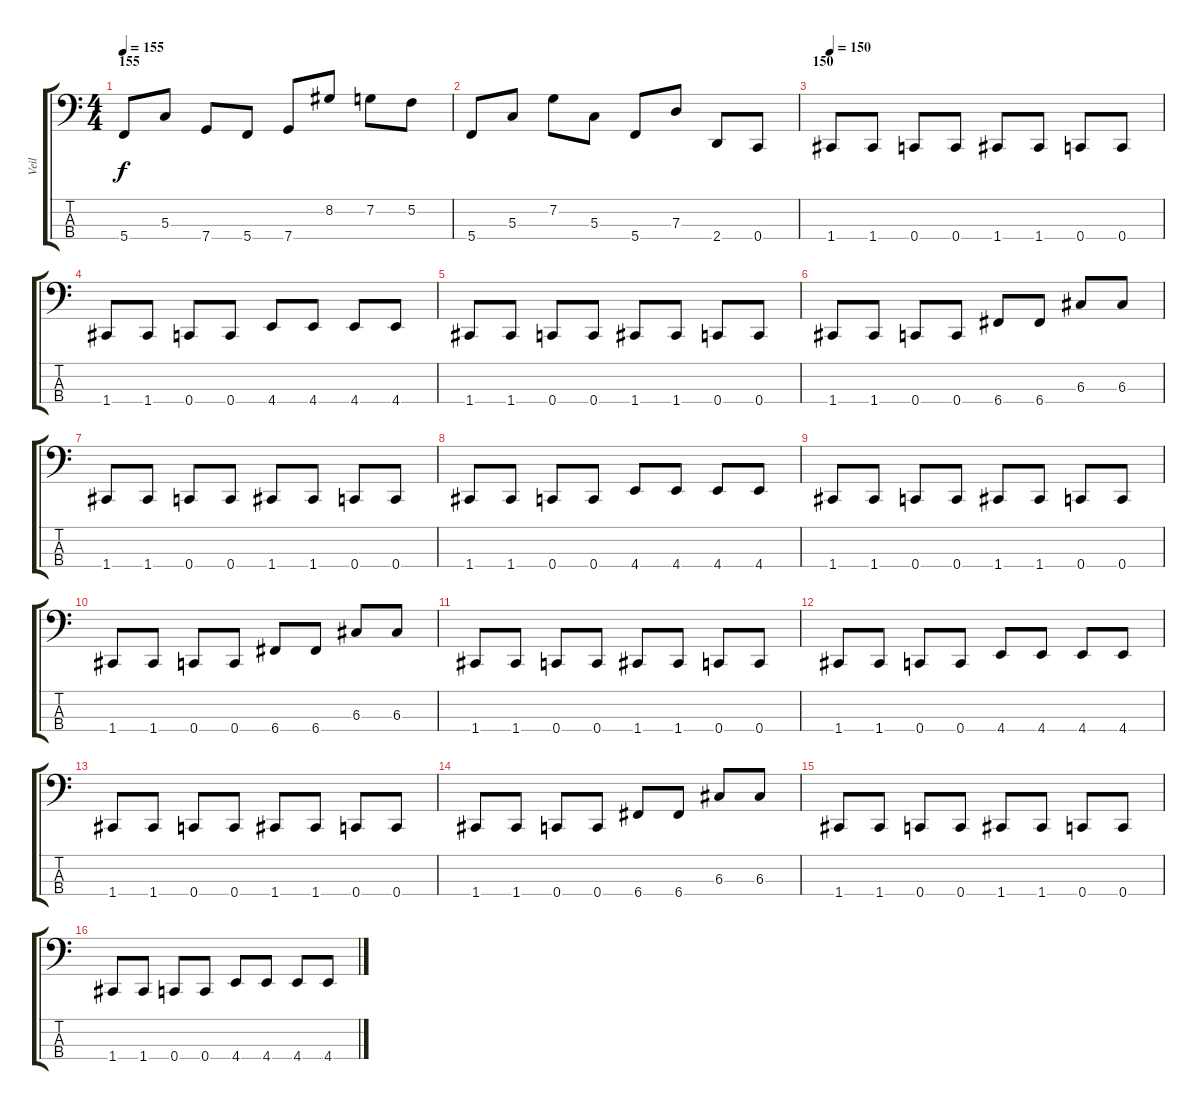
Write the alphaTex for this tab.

\track ("Veil" "Veil") {instrument electricbasspick}
\staff {score tabs}
\tuning (F2 C2 G1 C1) {hide}
\ts (4 4)
\section ("" "155")
\tempo 155
\clef f4
\ks c
5.4.8{dy f} 5.3.8 7.4.8 5.4.8 7.4.8 8.2.8 7.2.8 5.2.8 |
5.4.8 5.3.8 7.2.8 5.3.8 5.4.8 7.3.8 2.4.8 0.4.8 |
\section ("" "150")
\tempo 150
1.4.8 1.4.8 0.4.8 0.4.8 1.4.8 1.4.8 0.4.8 0.4.8 |
1.4.8 1.4.8 0.4.8 0.4.8 4.4.8 4.4.8 4.4.8 4.4.8 |
1.4.8 1.4.8 0.4.8 0.4.8 1.4.8 1.4.8 0.4.8 0.4.8 |
1.4.8 1.4.8 0.4.8 0.4.8 6.4.8 6.4.8 6.3.8 6.3.8 |
1.4.8 1.4.8 0.4.8 0.4.8 1.4.8 1.4.8 0.4.8 0.4.8 |
1.4.8 1.4.8 0.4.8 0.4.8 4.4.8 4.4.8 4.4.8 4.4.8 |
1.4.8 1.4.8 0.4.8 0.4.8 1.4.8 1.4.8 0.4.8 0.4.8 |
1.4.8 1.4.8 0.4.8 0.4.8 6.4.8 6.4.8 6.3.8 6.3.8 |
1.4.8 1.4.8 0.4.8 0.4.8 1.4.8 1.4.8 0.4.8 0.4.8 |
1.4.8 1.4.8 0.4.8 0.4.8 4.4.8 4.4.8 4.4.8 4.4.8 |
1.4.8 1.4.8 0.4.8 0.4.8 1.4.8 1.4.8 0.4.8 0.4.8 |
1.4.8 1.4.8 0.4.8 0.4.8 6.4.8 6.4.8 6.3.8 6.3.8 |
1.4.8 1.4.8 0.4.8 0.4.8 1.4.8 1.4.8 0.4.8 0.4.8 |
1.4.8 1.4.8 0.4.8 0.4.8 4.4.8 4.4.8 4.4.8 4.4.8
